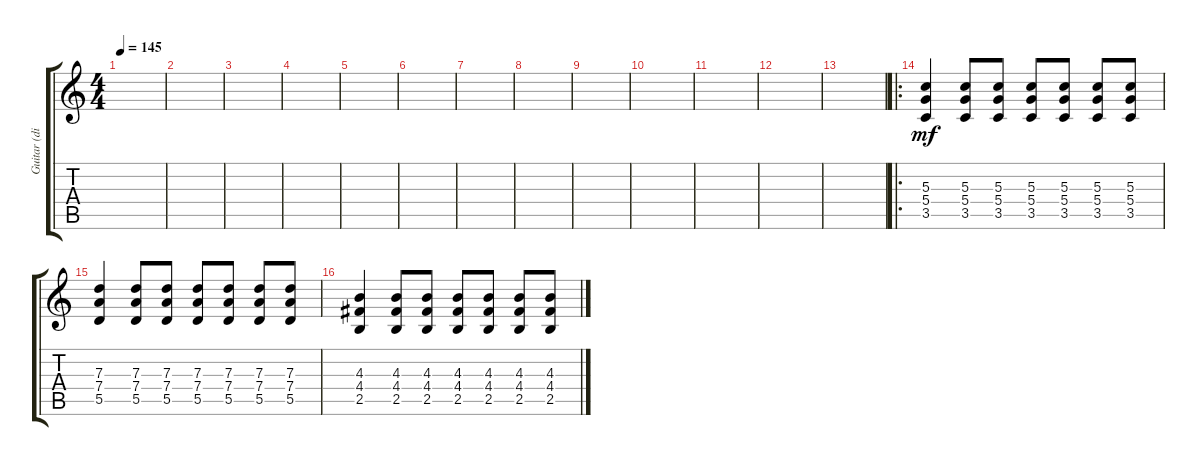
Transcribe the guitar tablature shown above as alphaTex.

\track ("Guitar (distortion)" "Guitar (di") {instrument distortionguitar}
\staff {score tabs}
\tuning (E4 B3 G3 D3 A2 E2) {hide}
\ts (4 4)
\tempo 145
\clef g2
\ks c
|
|
|
|
|
|
|
|
|
|
|
|
|
\ro
(5.3 5.4 3.5).4{dy mf volume 13 balance 13 instrument distortionguitar} (5.3 5.4 3.5).8 (5.3 5.4 3.5).8 (5.3 5.4 3.5).8 (5.3 5.4 3.5).8 (5.3 5.4 3.5).8 (5.3 5.4 3.5).8 |
(7.3 7.4 5.5).4 (7.3 7.4 5.5).8 (7.3 7.4 5.5).8 (7.3 7.4 5.5).8 (7.3 7.4 5.5).8 (7.3 7.4 5.5).8 (7.3 7.4 5.5).8 |
(4.3 4.4 2.5).4 (4.3 4.4 2.5).8 (4.3 4.4 2.5).8 (4.3 4.4 2.5).8 (4.3 4.4 2.5).8 (4.3 4.4 2.5).8 (4.3 4.4 2.5).8
